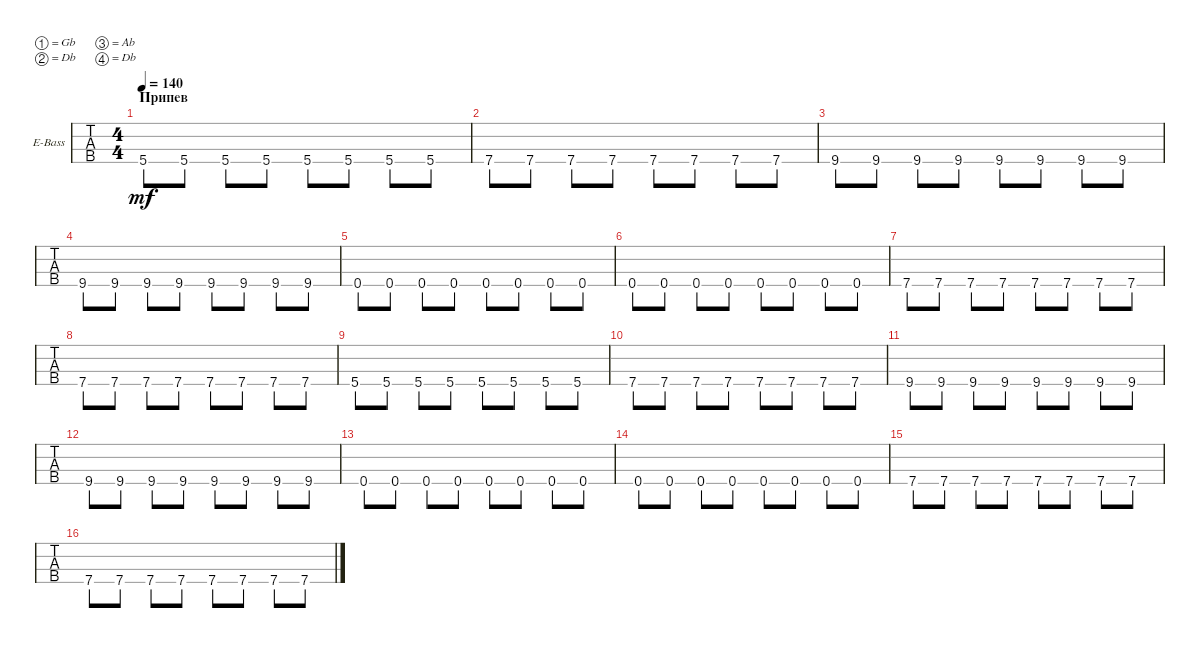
\defaultSystemsLayout 4
\bracketExtendMode groupsimilarinstruments
\firstSystemTrackNameOrientation horizontal
\otherSystemsTrackNameOrientation horizontal
\track ("Electric Bass" "E-Bass") {instrument electricbassfinger}
\staff {tabs}
\tuning (Gb2 Db2 Ab1 Db1)
\ts (4 4)
\section ("" "Припев")
\tempo 140
\clef f4
\ks c
5.4.8{dy mf} 5.4.8 5.4.8 5.4.8 5.4.8 5.4.8 5.4.8 5.4.8 |
7.4.8 7.4.8 7.4.8 7.4.8 7.4.8 7.4.8 7.4.8 7.4.8 |
9.4.8 9.4.8 9.4.8 9.4.8 9.4.8 9.4.8 9.4.8 9.4.8 |
9.4.8 9.4.8 9.4.8 9.4.8 9.4.8 9.4.8 9.4.8 9.4.8 |
0.4.8 0.4.8 0.4.8 0.4.8 0.4.8 0.4.8 0.4.8 0.4.8 |
0.4.8 0.4.8 0.4.8 0.4.8 0.4.8 0.4.8 0.4.8 0.4.8 |
7.4.8 7.4.8 7.4.8 7.4.8 7.4.8 7.4.8 7.4.8 7.4.8 |
7.4.8 7.4.8 7.4.8 7.4.8 7.4.8 7.4.8 7.4.8 7.4.8 |
5.4.8 5.4.8 5.4.8 5.4.8 5.4.8 5.4.8 5.4.8 5.4.8 |
7.4.8 7.4.8 7.4.8 7.4.8 7.4.8 7.4.8 7.4.8 7.4.8 |
9.4.8 9.4.8 9.4.8 9.4.8 9.4.8 9.4.8 9.4.8 9.4.8 |
9.4.8 9.4.8 9.4.8 9.4.8 9.4.8 9.4.8 9.4.8 9.4.8 |
0.4.8 0.4.8 0.4.8 0.4.8 0.4.8 0.4.8 0.4.8 0.4.8 |
0.4.8 0.4.8 0.4.8 0.4.8 0.4.8 0.4.8 0.4.8 0.4.8 |
7.4.8 7.4.8 7.4.8 7.4.8 7.4.8 7.4.8 7.4.8 7.4.8 |
7.4.8 7.4.8 7.4.8 7.4.8 7.4.8 7.4.8 7.4.8 7.4.8
